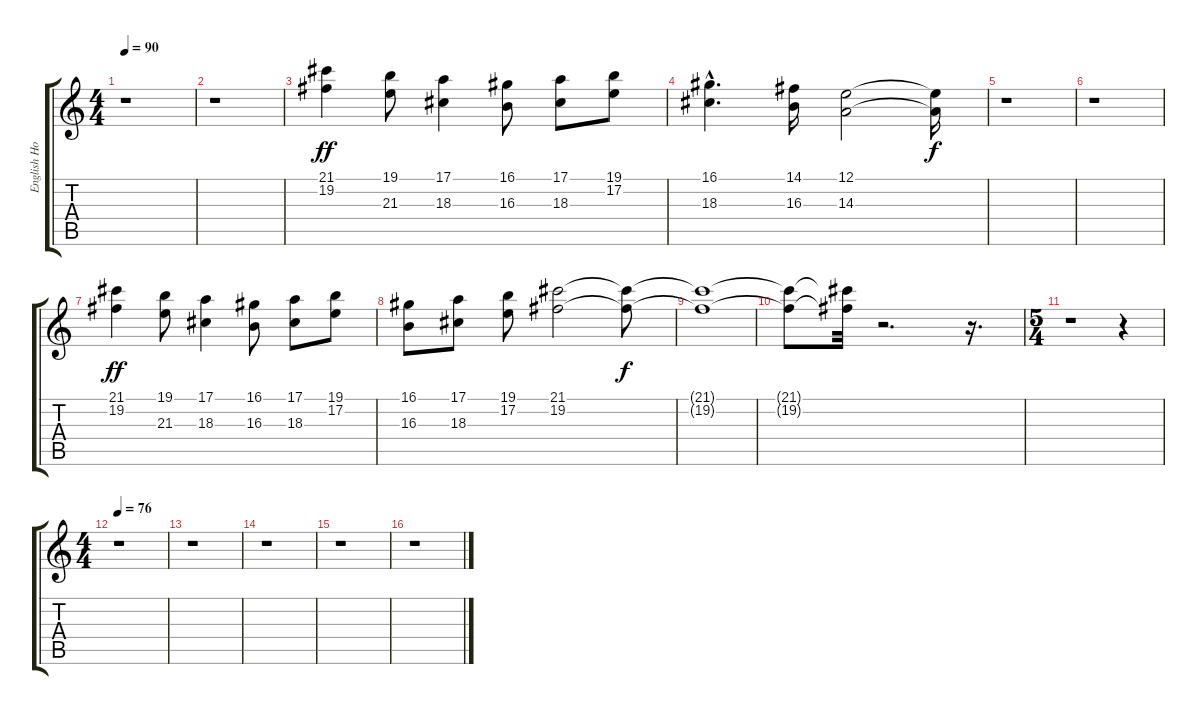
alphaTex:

\track ("English Horn" "English Ho") {instrument englishhorn}
\staff {score tabs}
\tuning (E4 B3 G3 D3 A2 E2) {hide}
\ts (4 4)
\tempo 90
\clef g2
\ks c
r.1{dy f} |
r.1 |
(21.1 19.2).4{dy ff} (19.1 21.3).8 (17.1 18.3).4 (16.1 16.3).8 (17.1 18.3).8 (19.1 17.2).8 |
(16.1{hac} 18.3{hac}).4{d} (14.1 16.3).16 (12.1 14.3).2 (12.1{t} 14.3{t}).16{dy f} |
r.1 |
r.1 |
(21.1 19.2).4{dy ff} (19.1 21.3).8 (17.1 18.3).4 (16.1 16.3).8 (17.1 18.3).8 (19.1 17.2).8 |
(16.1 16.3).8 (17.1 18.3).8 (19.1 17.2).8 (21.1 19.2).2 (21.1{t} 19.2{t}).8{dy f} |
(21.1{t} 19.2{t}).1 |
(21.1{t} 19.2{t}).8 (21.1{t} 19.2{t}).32 r.2{d} r.16{d} |
\ts (5 4)
r.1 r.4 |
\ts (4 4)
\tempo 76
r.1 |
r.1 |
r.1 |
r.1 |
r.1
